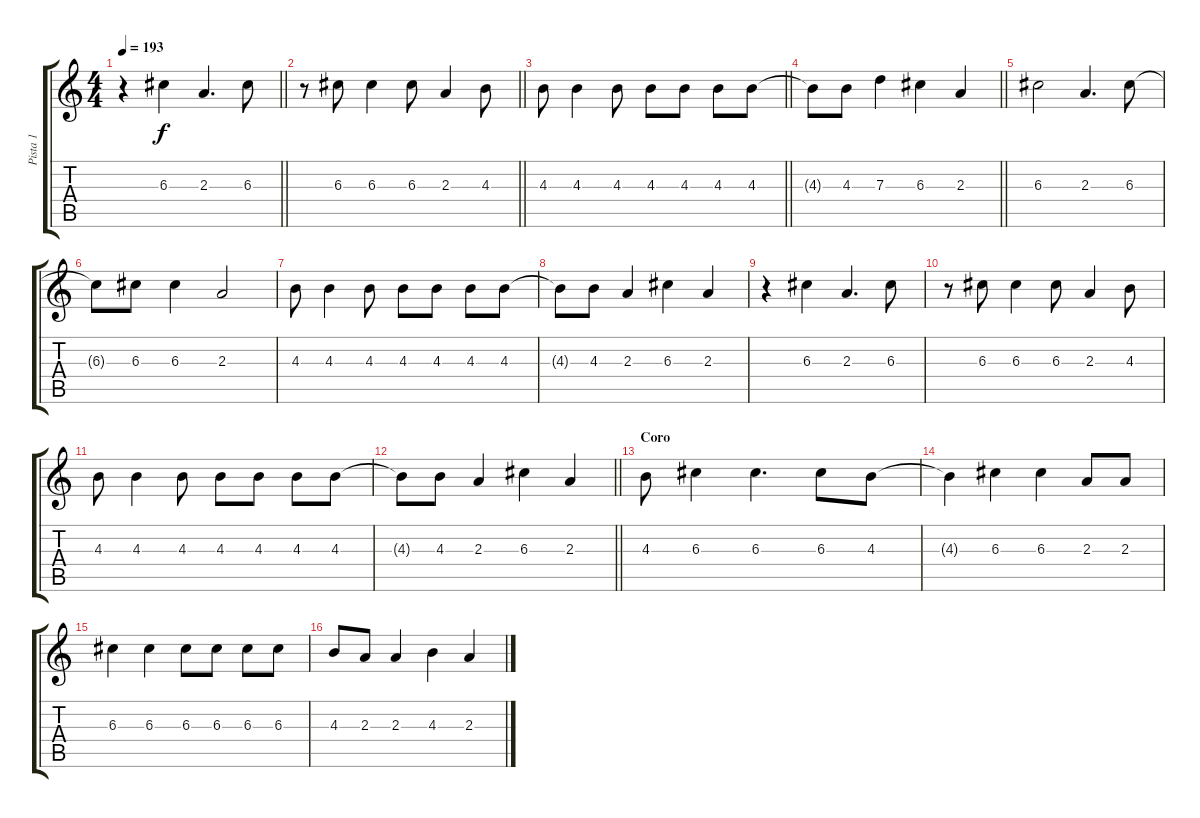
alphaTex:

\track ("Pista 1" "Pista 1") {instrument acousticguitarsteel}
\staff {score tabs}
\tuning (E4 B3 G3 D3 A2 E2) {hide}
\ts (4 4)
\tempo 193
\clef g2
\barLineRight lightlight
\ks c
r.4{dy f} 6.3.4 2.3.4{d} 6.3.8 |
\barLineRight lightlight
r.8 6.3.8 6.3.4 6.3.8 2.3.4 4.3.8 |
\barLineRight lightlight
4.3.8 4.3.4 4.3.8 4.3.8 4.3.8 4.3.8 4.3.8 |
\barLineRight lightlight
4.3{t}.8 4.3.8 7.3.4 6.3.4 2.3.4 |
6.3.2 2.3.4{d} 6.3.8 |
6.3{t}.8 6.3.8 6.3.4 2.3.2 |
4.3.8 4.3.4 4.3.8 4.3.8 4.3.8 4.3.8 4.3.8 |
4.3{t}.8 4.3.8 2.3.4 6.3.4 2.3.4 |
r.4 6.3.4 2.3.4{d} 6.3.8 |
r.8 6.3.8 6.3.4 6.3.8 2.3.4 4.3.8 |
4.3.8 4.3.4 4.3.8 4.3.8 4.3.8 4.3.8 4.3.8 |
\barLineRight lightlight
4.3{t}.8 4.3.8 2.3.4 6.3.4 2.3.4 |
\section ("" "Coro")
4.3.8 6.3.4 6.3.4{d} 6.3.8 4.3.8 |
4.3{t}.4 6.3.4 6.3.4 2.3.8 2.3.8 |
6.3.4 6.3.4 6.3.8 6.3.8 6.3.8 6.3.8 |
4.3.8 2.3.8 2.3.4 4.3.4 2.3.4
